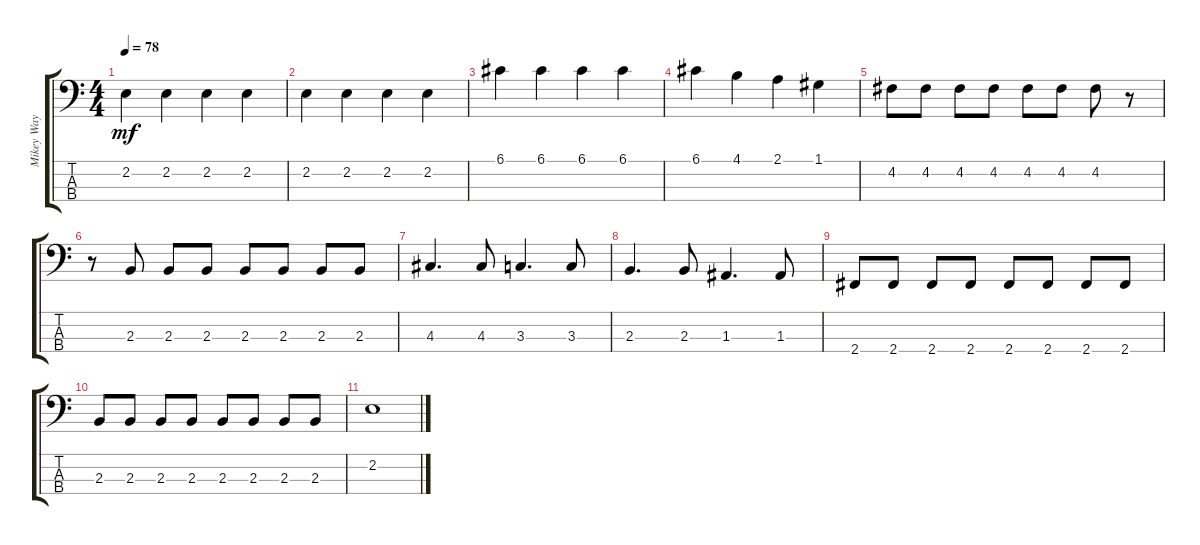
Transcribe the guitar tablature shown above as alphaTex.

\track ("Mikey Way (bass guitar)" "Mikey Way ") {instrument electricbassfinger}
\staff {score tabs}
\tuning (G2 D2 A1 E1) {hide}
\ts (4 4)
\tempo 78
\clef f4
\ks c
2.2.4{dy mf} 2.2.4 2.2.4 2.2.4 |
2.2.4 2.2.4 2.2.4 2.2.4 |
6.1.4 6.1.4 6.1.4 6.1.4 |
6.1.4 4.1.4 2.1.4 1.1.4 |
4.2.8 4.2.8 4.2.8 4.2.8 4.2.8 4.2.8 4.2.8 r.8 |
r.8 2.3.8 2.3.8 2.3.8 2.3.8 2.3.8 2.3.8 2.3.8 |
4.3.4{d} 4.3.8 3.3.4{d} 3.3.8 |
2.3.4{d} 2.3.8 1.3.4{d} 1.3.8 |
2.4.8 2.4.8 2.4.8 2.4.8 2.4.8 2.4.8 2.4.8 2.4.8 |
2.3.8 2.3.8 2.3.8 2.3.8 2.3.8 2.3.8 2.3.8 2.3.8 |
2.2.1
